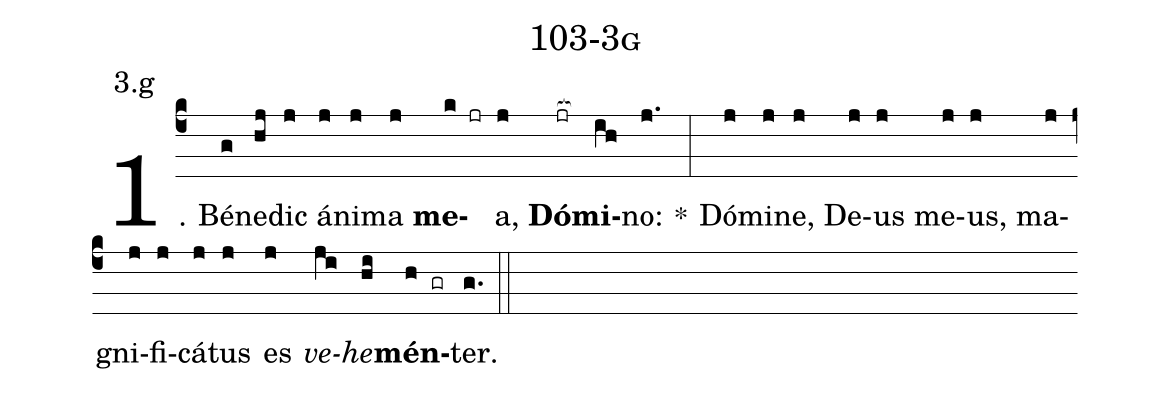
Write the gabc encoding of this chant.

name: 103-3g;
annotation: 3.g;
%%
(c4)1. Bé(g)ne(hj)dic(j) á(j)ni(j)ma(j) <b>me</b>(k jr)a,(j) <b>Dó</b>(jr[ocb:1{])<b>mi</b>(ih[ocb:0}])no:(j.) *(:) Dó(j)mi(j)ne,(j) De(j)us(j) me(j)us,(j) ma(j)gni(j)fi(j)cá(j)tus(j) es(j) <i>ve</i>(ji)<i>he</i>(hi)<b>mén</b>(h gr)ter.(g.) (::)
